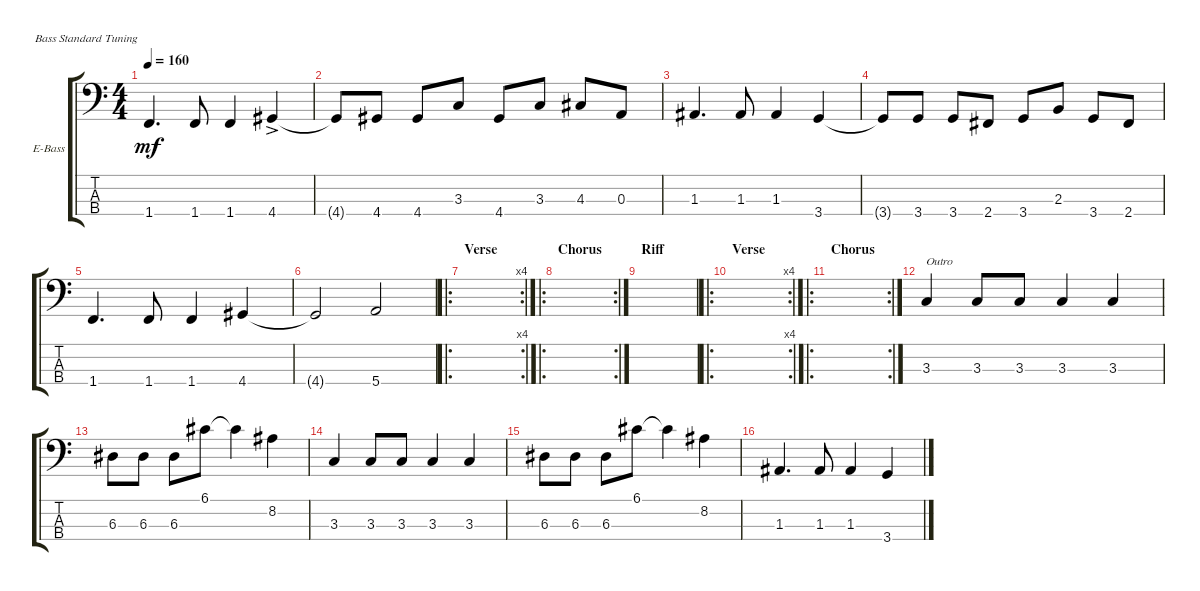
\defaultSystemsLayout 4
\bracketExtendMode groupsimilarinstruments
\firstSystemTrackNameOrientation horizontal
\otherSystemsTrackNameOrientation horizontal
\track ("Electric Bass" "E-Bass") {instrument electricbassfinger}
\staff {score tabs}
\tuning (G2 D2 A1 E1)
\ts (4 4)
\tempo 160
\clef f4
\ks c
1.4.4{d dy mf} 1.4.8 1.4.4 4.4{ac}.4 |
4.4{t}.8 4.4.8 4.4.8 3.3.8 4.4.8 3.3.8 4.3.8 0.3.8 |
1.3.4{d} 1.3.8 1.3.4 3.4.4 |
3.4{t}.8 3.4.8 3.4.8 2.4.8 3.4.8 2.3.8 3.4.8 2.4.8 |
1.4.4{d} 1.4.8 1.4.4 4.4.4 |
4.4{t}.2 5.4.2 |
\ro
\rc 4
\section ("" "Verse")
|
\ro
\rc 2
\section ("" "Chorus")
|
\section ("" "Riff")
|
\ro
\rc 4
\section ("" "Verse")
|
\ro
\rc 2
\section ("" "Chorus")
|
3.3.4{txt "Outro"} 3.3.8 3.3.8 3.3.4 3.3.4 |
6.3.8 6.3.8 6.3.8 6.1.8 6.1{t}.4 8.2.4 |
3.3.4 3.3.8 3.3.8 3.3.4 3.3.4 |
6.3.8 6.3.8 6.3.8 6.1.8 6.1{t}.4 8.2.4 |
1.3.4{d} 1.3.8 1.3.4 3.4.4
